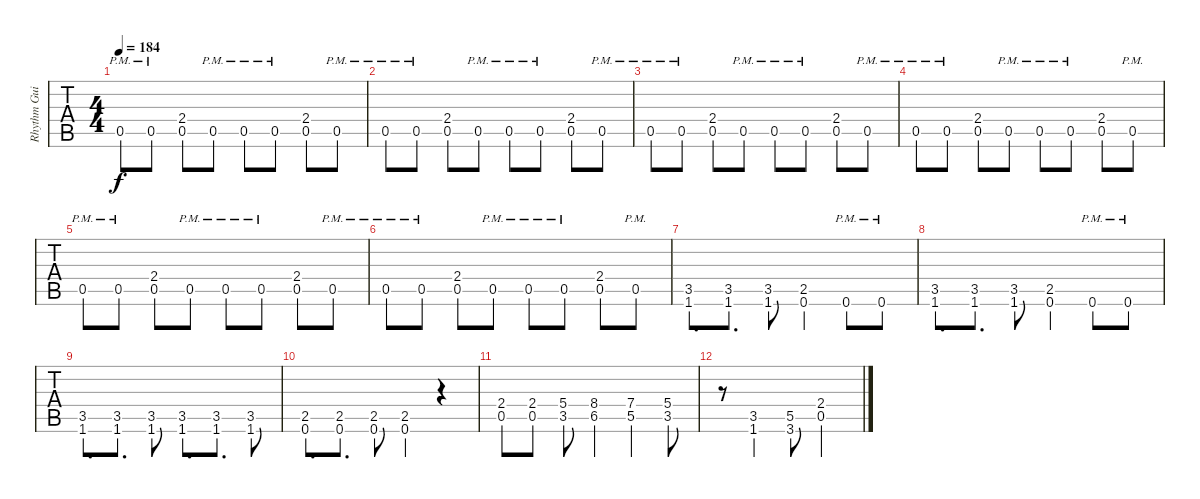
\track ("Rhythm Guitar" "Rhythm Gui") {instrument distortionguitar}
\staff {tabs}
\tuning (E4 B3 G3 D3 A2 E2) {hide}
\ts (4 4)
\tempo 184
\clef g2
\ks c
0.5{pm}.8{dy f} 0.5{pm}.8 (2.4 0.5).8 0.5{pm}.8 0.5{pm}.8 0.5{pm}.8 (2.4 0.5).8 0.5{pm}.8 |
0.5{pm}.8 0.5{pm}.8 (2.4 0.5).8 0.5{pm}.8 0.5{pm}.8 0.5{pm}.8 (2.4 0.5).8 0.5{pm}.8 |
0.5{pm}.8 0.5{pm}.8 (2.4 0.5).8 0.5{pm}.8 0.5{pm}.8 0.5{pm}.8 (2.4 0.5).8 0.5{pm}.8 |
0.5{pm}.8 0.5{pm}.8 (2.4 0.5).8 0.5{pm}.8 0.5{pm}.8 0.5{pm}.8 (2.4 0.5).8 0.5{pm}.8 |
0.5{pm}.8 0.5{pm}.8 (2.4 0.5).8 0.5{pm}.8 0.5{pm}.8 0.5{pm}.8 (2.4 0.5).8 0.5{pm}.8 |
0.5{pm}.8 0.5{pm}.8 (2.4 0.5).8 0.5{pm}.8 0.5{pm}.8 0.5{pm}.8 (2.4 0.5).8 0.5{pm}.8 |
(3.5 1.6).8{d} (3.5 1.6).8{d} (3.5 1.6).8 (2.5{st} 0.6{st}).4 0.6{pm}.8 0.6{pm}.8 |
(3.5 1.6).8{d} (3.5 1.6).8{d} (3.5 1.6).8 (2.5{st} 0.6{st}).4 0.6{pm}.8 0.6{pm}.8 |
(3.5 1.6).8{d} (3.5 1.6).8{d} (3.5 1.6).8 (3.5 1.6).8{d} (3.5 1.6).8{d} (3.5 1.6).8 |
(2.5 0.6).8{d} (2.5 0.6).8{d} (2.5 0.6).8 (2.5{st} 0.6{st}).4 r.4 |
(2.4 0.5).8 (2.4 0.5).8 (5.4 3.5).8 (8.4 6.5).4 (7.4 5.5).4 (5.4 3.5).8 |
r.8 (3.5{st} 1.6{st}).4 (5.5 3.6).8 (2.4 0.5).2
